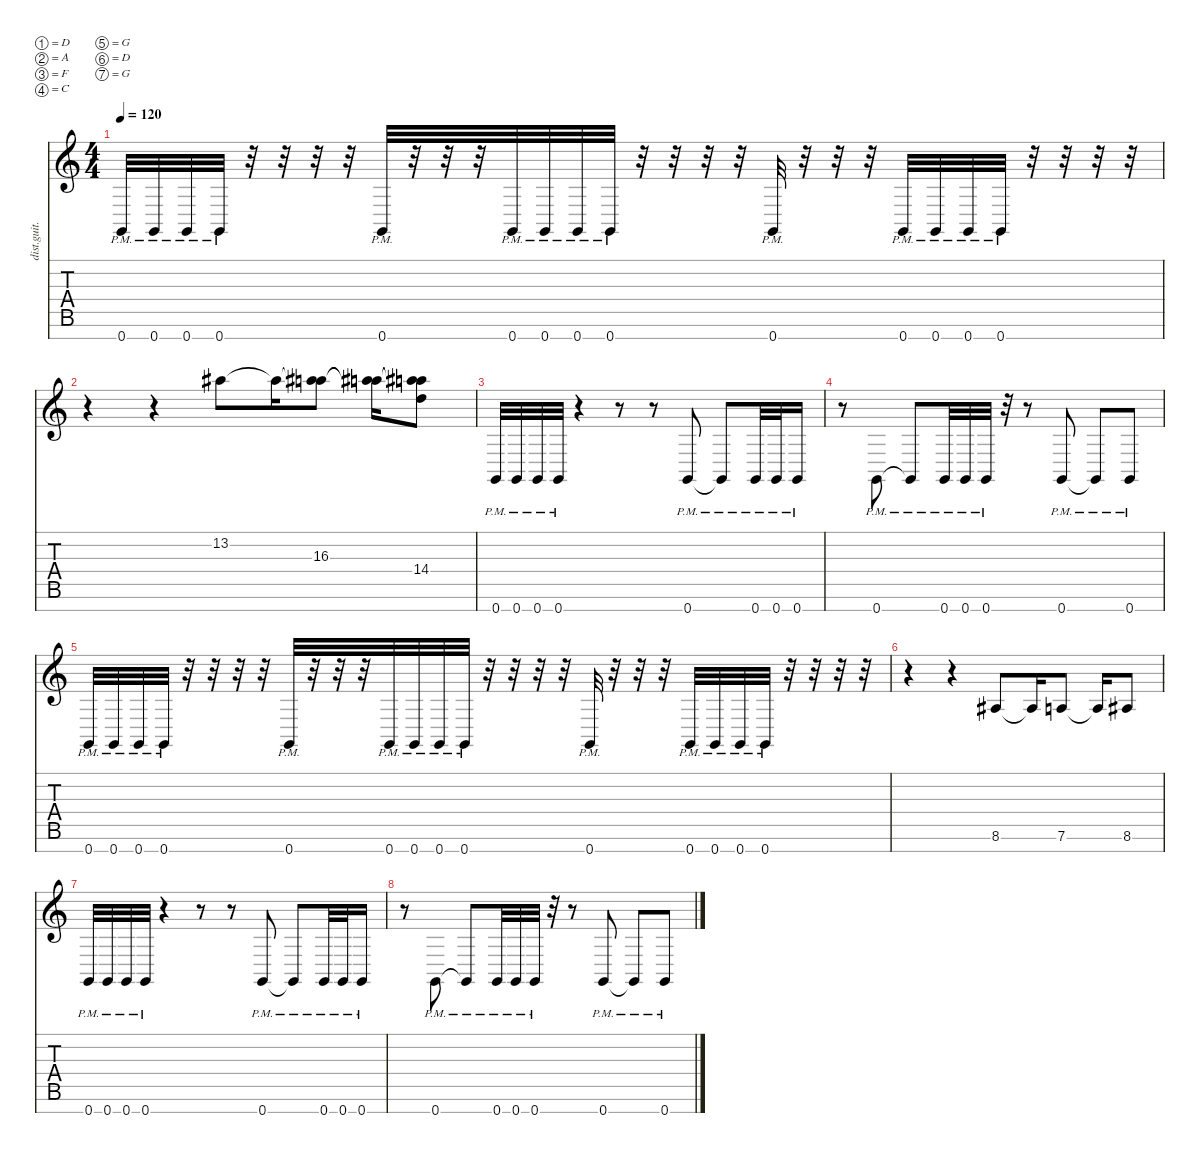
\defaultSystemsLayout 4
\hideDynamics
\bracketExtendMode nobrackets
\otherSystemsTrackNameOrientation horizontal
\track ("riff r" "dist.guit.") {instrument distortionguitar}
\staff {score tabs}
\tuning (D4 A3 F3 C3 G2 D2 G1)
\ts (4 4)
\tempo 120
\clef g2
\ks c
0.7{pm}.32{dy mf beam Up} 0.7{pm}.32{beam Up} 0.7{pm}.32{beam Up} 0.7{pm}.32{beam Up} r.32{beam Up} r.32{beam Up} r.32{beam Up} r.32{beam Up} 0.7{pm}.32{beam Up} r.32{beam Up} r.32{beam Up} r.32{beam Up} 0.7{pm}.32{beam Up} 0.7{pm}.32{beam Up} 0.7{pm}.32{beam Up} 0.7{pm}.32{beam Up} r.32{beam Up} r.32{beam Up} r.32{beam Up} r.32{beam Up} 0.7{pm}.32{beam Up} r.32{beam Up} r.32{beam Up} r.32{beam Up} 0.7{pm}.32{beam Up} 0.7{pm}.32{beam Up} 0.7{pm}.32{beam Up} 0.7{pm}.32{beam Up} r.32{beam Up} r.32{beam Up} r.32{beam Up} r.32{beam Up} |
r.4{beam Down} r.4{beam Down} 13.2{acc #}.8{beam Down} 13.2{t acc #}.16{beam Down} (16.3 13.2{t acc #}).8{beam Down} (16.3{t} 13.2{t acc #}).16{beam Down} (14.4 16.3{t} 13.2{t acc #}).8{beam Down} |
0.7{pm}.32{beam Up} 0.7{pm}.32{beam Up} 0.7{pm}.32{beam Up} 0.7{pm}.32{beam Up} r.4{beam Up} r.8{beam Up} r.8{beam Up} 0.7{pm}.8{beam Up} 0.7{pm t}.8{beam Up} 0.7{pm}.32{beam Up} 0.7{pm}.32{beam Up} 0.7{pm}.16{beam Up} |
r.8{beam Down} 0.7{pm}.8{beam Up} 0.7{pm t}.8{beam Up} 0.7{pm}.32{beam Up} 0.7{pm}.32{beam Up} 0.7{pm}.32{beam Up} r.32{beam Up} r.8{beam Up} 0.7{pm}.8{beam Up} 0.7{pm t}.8{beam Up} 0.7{pm}.8{beam Up} |
0.7{pm}.32{beam Up} 0.7{pm}.32{beam Up} 0.7{pm}.32{beam Up} 0.7{pm}.32{beam Up} r.32{beam Up} r.32{beam Up} r.32{beam Up} r.32{beam Up} 0.7{pm}.32{beam Up} r.32{beam Up} r.32{beam Up} r.32{beam Up} 0.7{pm}.32{beam Up} 0.7{pm}.32{beam Up} 0.7{pm}.32{beam Up} 0.7{pm}.32{beam Up} r.32{beam Up} r.32{beam Up} r.32{beam Up} r.32{beam Up} 0.7{pm}.32{beam Up} r.32{beam Up} r.32{beam Up} r.32{beam Up} 0.7{pm}.32{beam Up} 0.7{pm}.32{beam Up} 0.7{pm}.32{beam Up} 0.7{pm}.32{beam Up} r.32{beam Up} r.32{beam Up} r.32{beam Up} r.32{beam Up} |
r.4{beam Down} r.4{beam Down} 8.6{acc #}.8{beam Up} 8.6{t acc #}.16{beam Up} 7.6.8{beam Up} 7.6{t}.16{beam Up} 8.6{acc #}.8{beam Up} |
0.7{pm}.32{beam Up} 0.7{pm}.32{beam Up} 0.7{pm}.32{beam Up} 0.7{pm}.32{beam Up} r.4{beam Up} r.8{beam Up} r.8{beam Up} 0.7{pm}.8{beam Up} 0.7{pm t}.8{beam Up} 0.7{pm}.32{beam Up} 0.7{pm}.32{beam Up} 0.7{pm}.16{beam Up} |
r.8{beam Down} 0.7{pm}.8{beam Up} 0.7{pm t}.8{beam Up} 0.7{pm}.32{beam Up} 0.7{pm}.32{beam Up} 0.7{pm}.32{beam Up} r.32{beam Up} r.8{beam Up} 0.7{pm}.8{beam Up} 0.7{pm t}.8{beam Up} 0.7{pm}.8{beam Up}
